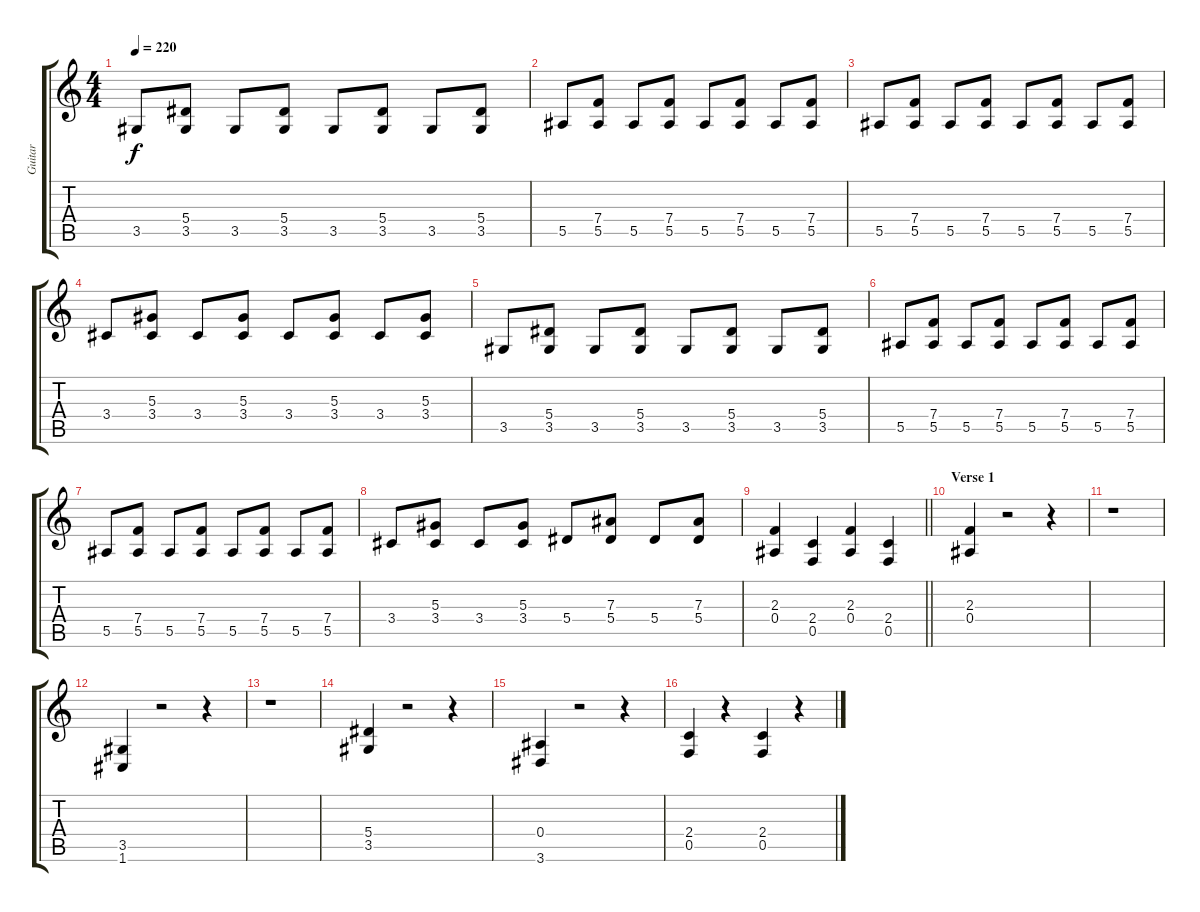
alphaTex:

\track ("Guitar" "Guitar") {instrument distortionguitar}
\staff {score tabs}
\tuning (C4 G3 Eb3 Bb2 F2 C2) {hide}
\ts (4 4)
\tempo 220
\clef g2
\ks c
3.5.8{dy f} (5.4 3.5).8 3.5.8 (5.4 3.5).8 3.5.8 (5.4 3.5).8 3.5.8 (5.4 3.5).8 |
5.5.8 (7.4 5.5).8 5.5.8 (7.4 5.5).8 5.5.8 (7.4 5.5).8 5.5.8 (7.4 5.5).8 |
5.5.8 (7.4 5.5).8 5.5.8 (7.4 5.5).8 5.5.8 (7.4 5.5).8 5.5.8 (7.4 5.5).8 |
3.4.8 (5.3 3.4).8 3.4.8 (5.3 3.4).8 3.4.8 (5.3 3.4).8 3.4.8 (5.3 3.4).8 |
3.5.8 (5.4 3.5).8 3.5.8 (5.4 3.5).8 3.5.8 (5.4 3.5).8 3.5.8 (5.4 3.5).8 |
5.5.8 (7.4 5.5).8 5.5.8 (7.4 5.5).8 5.5.8 (7.4 5.5).8 5.5.8 (7.4 5.5).8 |
5.5.8 (7.4 5.5).8 5.5.8 (7.4 5.5).8 5.5.8 (7.4 5.5).8 5.5.8 (7.4 5.5).8 |
3.4.8 (5.3 3.4).8 3.4.8 (5.3 3.4).8 5.4.8 (7.3 5.4).8 5.4.8 (7.3 5.4).8 |
\barLineRight lightlight
(2.3 0.4).4 (2.4 0.5).4 (2.3 0.4).4 (2.4 0.5).4 |
\section ("" "Verse 1")
(2.3 0.4).4 r.2 r.4 |
r.1 |
(3.5 1.6).4 r.2 r.4 |
r.1 |
(5.4 3.5).4 r.2 r.4 |
(0.4 3.6).4 r.2 r.4 |
(2.4 0.5).4 r.4 (2.4 0.5).4 r.4
